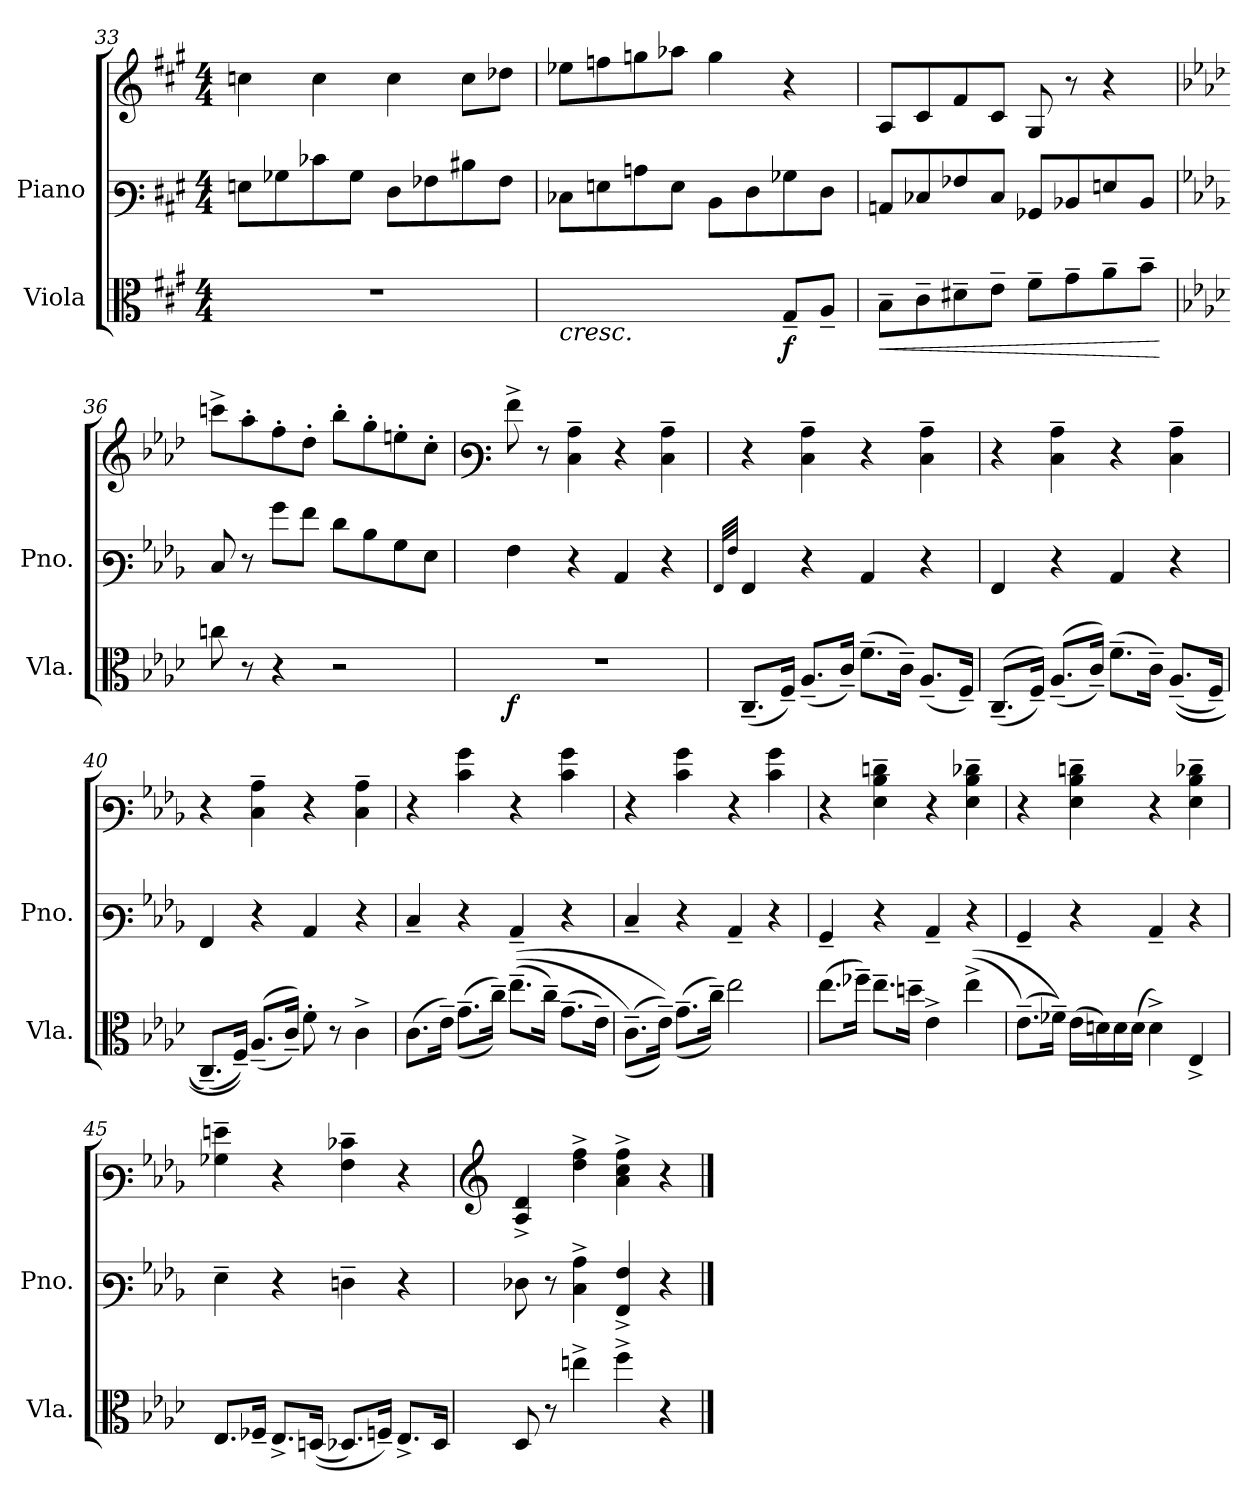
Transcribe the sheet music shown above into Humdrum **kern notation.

**kern	**dynam	**kern	**kern
*part2	*part2	*part1	*part1
*staff3	*staff3	*staff2	*staff1
*I"Viola	*	*I"Piano	*
*I'Vla.	*	*I'Pno.	*
*clefC3	*	*clefF3	*clefG2
*k[f#c#g#]	*	*k[f#c#g#]	*k[f#c#g#]
*M4/4	*	*M4/4	*M4/4
=33	=33	=33	=33
1r	.	8Gn\L	4ccn\
.	.	8B-X\	.
.	.	8e-X\	4cc\
.	.	8B-\J	.
.	.	8F#\L	4cc\
.	.	8A-X\	.
.	.	8d#X\	8cc\L
.	.	8A-\J	8dd-X\J
!!LO:LB:g=z
=34	=34	=34	=34
!	!LO:HP:b	!	!
8rcccyy	<	8E-X\L	8ee-X\L
8rcccyy	.	8Gn\	8ffn\
4rffyy	.	8cn\	8ggn\
.	.	8G\J	8aa-X\J
8rffyy	.	8D\L	4gg\
8rffyy	.	8F#\	.
!	!LO:DY:b	!	!
8G#~/L	f	8B-X\	4r
8A~/J	.	8F#\J	.
.	[	.	.
=35	=35	=35	=35
!	!LO:HP:b	!	!
8B~\L	<	8Cn/L	8A/L
8c#~\	.	8E-X/	8c#/
8d#X~\	.	8A-X/	8f#/
8e~\J	.	8E-/J	8c#/J
8f#~\L	.	8BB-X/L	8G#/
8g#~\	.	8D-X/	8r
8a~\	.	8Gn/	4r
8b~\J	.	8D-/J	.
.	[	.	.
=36	=36	=36	=36
*k[b-e-a-d-]	*	*k[b-e-a-d-]	*k[b-e-a-d-]
8ccn\	.	8E-/	8cccn^\L
8r	.	8r	8aa-'\
4r	.	8b-\L	8ff'\
.	.	8a-\J	8dd-'\J
2r	.	8f\L	8bb-'\L
.	.	8d-\	8gg'\
.	.	8B-\	8een'\
.	.	8G\J	8cc'\J
!!LO:PB:g=z
=37	=37	=37	=37
*	*	*	*clefF3
!	!LO:DY:b	!	!
1r	f	4A-\	8a-^\
.	.	.	8r
.	.	4r	4E-\~ 4c\~
.	.	4C/	4r
.	.	4r	4E-\~ 4c\~
=38	=38	=38	=38
.	.	32qAA-/LLL	.
.	.	32qA-/JJJ	.
(8.C~/L	.	4AA-/	4r
16F~/Jk)	.	.	.
(8.A-~/L	.	4r	4E-\~ 4c\~
16c~/Jk)	.	.	.
(8.f~\L	.	4C/	4r
16c~\Jk)	.	.	.
(8.A-~/L	.	4r	4E-\~ 4c\~
16F~/Jk)	.	.	.
=39	=39	=39	=39
((8.C~/L	.	4AA-/	4r
16F~/Jk))	.	.	.
((8.A-~/L	.	4r	4E-\~ 4c\~
16c~/Jk))	.	.	.
(8.f~\L	.	4C/	4r
16c~\Jk)	.	.	.
(((8.A-~/L	.	4r	4E-\~ 4c\~
16F~/Jk)	.	.	.
=40	=40	=40	=40
(8.C~/L)	.	4AA-/	4r
16F~/Jk))	.	.	.
((8.A-~/L	.	4r	4E-\~ 4c\~
16c~/Jk))	.	.	.
8f'\	.	4C/	4r
8r	.	.	.
4c^\	.	4r	4E-\~ 4c\~
!!LO:LB:g=z
=41	=41	=41	=41
(8.c\L	.	4E-~/	4r
16e-~\Jk)	.	.	.
((8.g~\L	.	4r	4e-\ 4b-\
16cc~\Jk))	.	.	.
(((8.ee-~\L	.	4C~/	4r
16cc~\Jk)	.	.	.
(8.g~\L	.	4r	4e-\ 4b-\
16e-~\Jk)	.	.	.
=42	=42	=42	=42
((8.c~\L)	.	4E-~/	4r
16e-~\Jk)))	.	.	.
((8.g~\L	.	4r	4e-\ 4b-\
16cc~\Jk))	.	.	.
2ee-\	.	4C~/	4r
.	.	4r	4e-\ 4b-\
=43	=43	=43	=43
(8.ee-\L	.	4BB-~/	4r
16ff-X~\Jk)	.	.	.
8.ee-~\L	.	4r	4G\~ 4d-\~ 4fn\~
16ddn~\Jk	.	.	.
4e-^\	.	4C~/	4r
((4ee-^\	.	4r	4G\~ 4d-\~ 4f-X\~
=44	=44	=44	=44
(8.e-~\L)	.	4BB-~/	4r
16f-X~\Jk))	.	.	.
(16e-\LL	.	4r	4G\~ 4d-\~ 4fn\~
16dn\)	.	.	.
16d\	.	.	.
(16d\JJ	.	.	.
4d^\)	.	4C~/	4r
4E-^/	.	4r	4G\~ 4d-\~ 4f-X\~
!!LO:LB:g=z
=45	=45	=45	=45
8.E-/L	.	4G~\	4B-X\~ 4gn\~
16F-X~/Jk	.	.	.
8.E-^/L	.	4r	4r
((16Dn/Jk	.	.	.
8.D-X/L)	.	4Fn~\	4A-\~ 4e-X\~
16Fn~/Jk)	.	.	.
8.E-^/L	.	4r	4r
16D-/Jk	.	.	.
=46	=46	=46	=46
*	*	*	*clefG2
8D-/	.	8F-X\	4A-/^ 4d-/^
8r	.	8r	.
4een^\	.	4E-\^ 4c\^	4dd-\^ 4ff\^
4ff^\	.	4AA-/^ 4A-/^	4a-\^ 4cc\^ 4ff\^
4r	.	4r	4r
==	==	==	==
*-	*-	*-	*-
